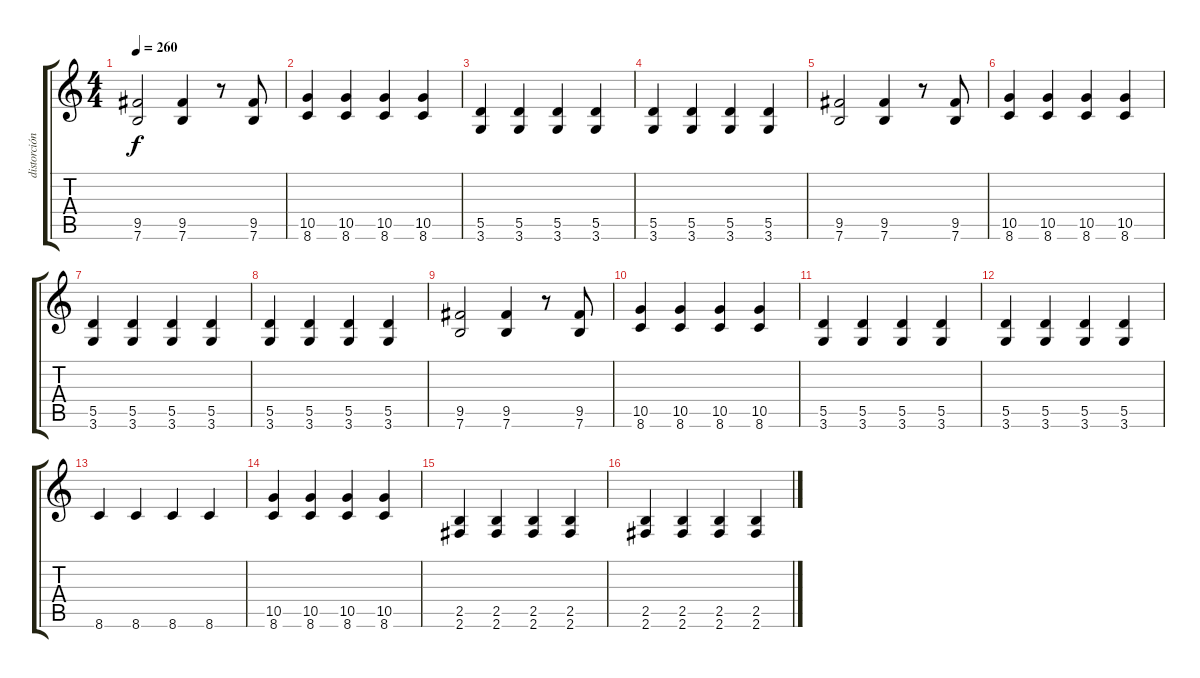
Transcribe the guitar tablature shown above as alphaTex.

\track ("distorción" "distorción") {instrument overdrivenguitar}
\staff {score tabs}
\tuning (E4 B3 G3 D3 A2 E2) {hide}
\ts (4 4)
\tempo 260
\clef g2
\ks c
(9.5 7.6).2{dy f} (9.5 7.6).4 r.8 (9.5 7.6).8 |
(10.5 8.6).4 (10.5 8.6).4 (10.5 8.6).4 (10.5 8.6).4 |
(5.5 3.6).4 (5.5 3.6).4 (5.5 3.6).4 (5.5 3.6).4 |
(5.5 3.6).4 (5.5 3.6).4 (5.5 3.6).4 (5.5 3.6).4 |
(9.5 7.6).2 (9.5 7.6).4 r.8 (9.5 7.6).8 |
(10.5 8.6).4 (10.5 8.6).4 (10.5 8.6).4 (10.5 8.6).4 |
(5.5 3.6).4 (5.5 3.6).4 (5.5 3.6).4 (5.5 3.6).4 |
(5.5 3.6).4 (5.5 3.6).4 (5.5 3.6).4 (5.5 3.6).4 |
(9.5 7.6).2 (9.5 7.6).4 r.8 (9.5 7.6).8 |
(10.5 8.6).4 (10.5 8.6).4 (10.5 8.6).4 (10.5 8.6).4 |
(5.5 3.6).4 (5.5 3.6).4 (5.5 3.6).4 (5.5 3.6).4 |
(5.5 3.6).4 (5.5 3.6).4 (5.5 3.6).4 (5.5 3.6).4 |
8.6.4 8.6.4 8.6.4 8.6.4 |
(10.5 8.6).4 (10.5 8.6).4 (10.5 8.6).4 (10.5 8.6).4 |
(2.5 2.6).4 (2.5 2.6).4 (2.5 2.6).4 (2.5 2.6).4 |
(2.5 2.6).4 (2.5 2.6).4 (2.5 2.6).4 (2.5 2.6).4
